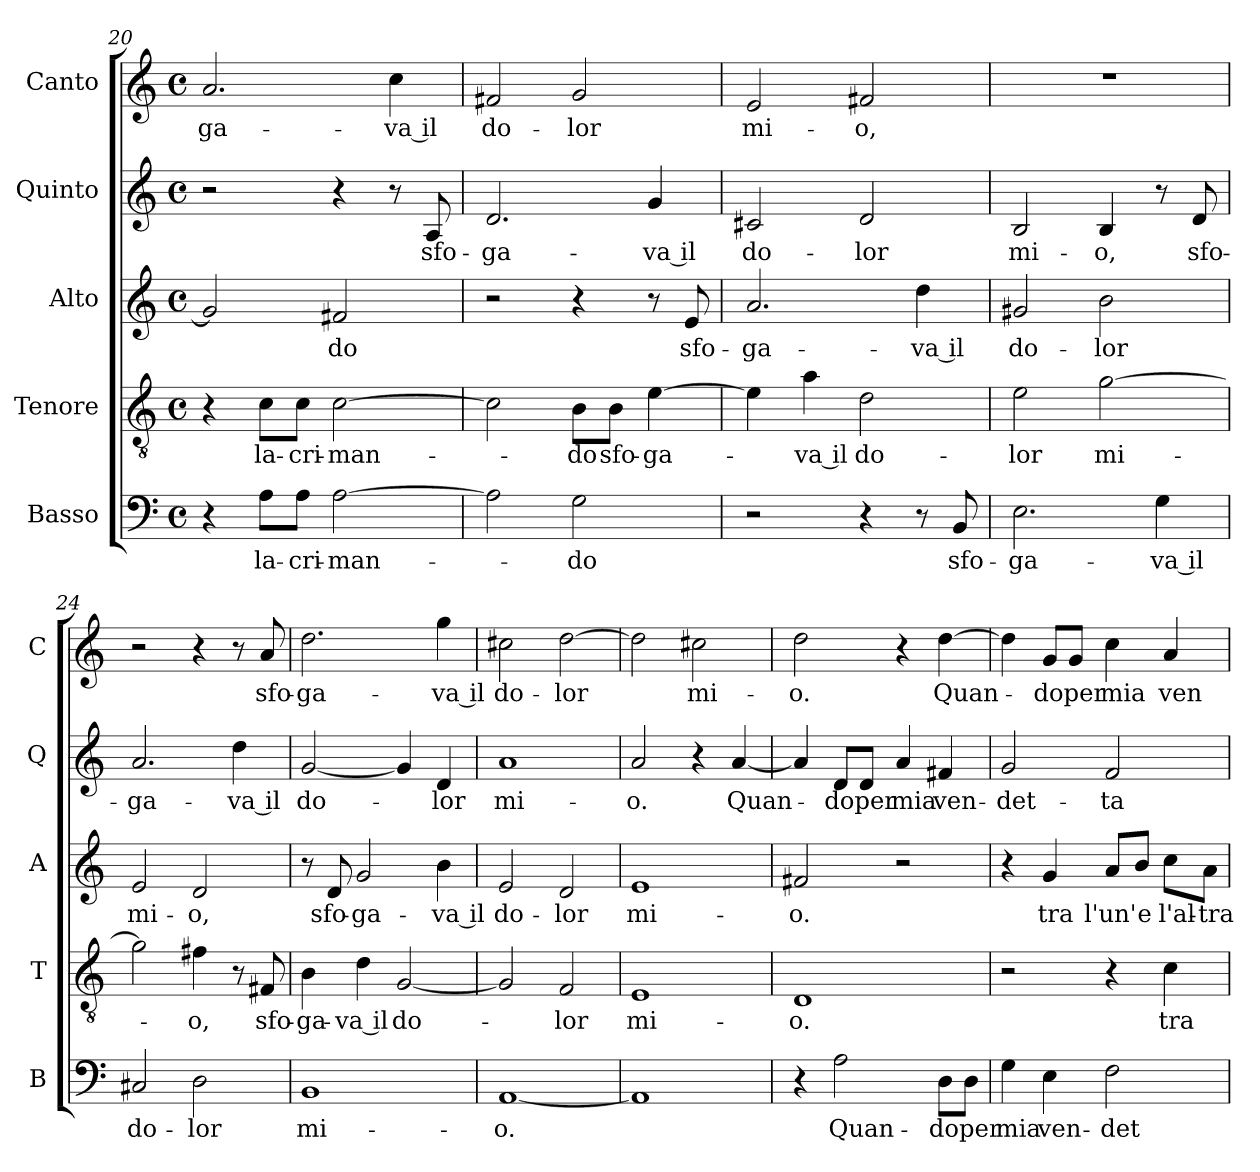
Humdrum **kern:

**kern	**text	**kern	**text	**kern	**text	**kern	**text	**kern	**text
*part5	*part5	*part4	*part4	*part3	*part3	*part2	*part2	*part1	*part1
*staff5	*staff5	*staff4	*staff4	*staff3	*staff3	*staff2	*staff2	*staff1	*staff1
*I"Basso	*	*I"Tenore	*	*I"Alto	*	*I"Quinto	*	*I"Canto	*
*I'B	*	*I'T	*	*I'A	*	*I'Q	*	*I'C	*
*clefF4	*	*clefGv2	*	*clefG2	*	*clefG2	*	*clefG2	*
*k[]	*	*k[]	*	*k[]	*	*k[]	*	*k[]	*
*C:	*	*C:	*	*C:	*	*C:	*	*C:	*
*M4/4	*	*M4/4	*	*M4/4	*	*M4/4	*	*M4/4	*
*met(c)	*	*met(c)	*	*met(c)	*	*met(c)	*	*met(c)	*
=20	=20	=20	=20	=20	=20	=20	=20	=20	=20
!	!	!	!	!	!	!	!	!	!LO:LY:b
4r	.	4r	.	2g/]	.	2r	.	2.a/	-ga-
!	!LO:LY:b	!	!LO:LY:b	!	!	!	!	!	!
8A\L	la-	8c\L	la-	.	.	.	.	.	.
!	!LO:LY:b	!	!LO:LY:b	!	!	!	!	!	!
8A\J	-cri-	8c\J	-cri-	.	.	.	.	.	.
!	!LO:LY:b	!	!LO:LY:b	!	!LO:LY:b	!	!	!	!
[2A\	-man-	[2c\	-man-	2f#X/	-do	4r	.	.	.
!	!	!	!	!	!	!	!	!	!LO:LY:b
.	.	.	.	.	.	8r	.	4cc\	-va il
!	!	!	!	!	!	!	!LO:LY:b	!	!
.	.	.	.	.	.	8A/	sfo-	.	.
=21	=21	=21	=21	=21	=21	=21	=21	=21	=21
!	!	!	!	!	!	!	!LO:LY:b	!	!LO:LY:b
2A\]	.	2c\]	.	2r	.	2.d/	-ga-	2f#X/	do-
!	!LO:LY:b	!	!LO:LY:b	!	!	!	!	!	!LO:LY:b
2G\	-do	8B\L	-do	4r	.	.	.	2g/	-lor
!	!	!	!LO:LY:b	!	!	!	!	!	!
.	.	8B\J	sfo-	.	.	.	.	.	.
!	!	!	!LO:LY:b	!	!	!	!LO:LY:b	!	!
.	.	[4e\	-ga-	8r	.	4g/	-va il	.	.
!	!	!	!	!	!LO:LY:b	!	!	!	!
.	.	.	.	8e/	sfo-	.	.	.	.
!!LO:LB:g=z
=22	=22	=22	=22	=22	=22	=22	=22	=22	=22
!	!	!	!	!	!LO:LY:b	!	!LO:LY:b	!	!LO:LY:b
2r	.	4e\]	.	2.a/	-ga-	2c#X/	do-	2e/	mi-
!	!	!	!LO:LY:b	!	!	!	!	!	!
.	.	4a\	-va il	.	.	.	.	.	.
!	!	!	!LO:LY:b	!	!	!	!LO:LY:b	!	!LO:LY:b
4r	.	2d\	do-	.	.	2d/	-lor	2f#X/	-o,
!	!	!	!	!	!LO:LY:b	!	!	!	!
8r	.	.	.	4dd\	-va il	.	.	.	.
!	!LO:LY:b	!	!	!	!	!	!	!	!
8BB/	sfo-	.	.	.	.	.	.	.	.
=23	=23	=23	=23	=23	=23	=23	=23	=23	=23
!	!LO:LY:b	!	!LO:LY:b	!	!LO:LY:b	!	!LO:LY:b	!	!
2.E\	-ga-	2e\	-lor	2g#X/	do-	2B/	mi-	1r	.
!	!	!	!LO:LY:b	!	!LO:LY:b	!	!LO:LY:b	!	!
.	.	[2g\	mi-	2b\	-lor	4B/	-o,	.	.
!	!LO:LY:b	!	!	!	!	!	!	!	!
4G\	-va il	.	.	.	.	8r	.	.	.
!	!	!	!	!	!	!	!LO:LY:b	!	!
.	.	.	.	.	.	8d/	sfo-	.	.
=24	=24	=24	=24	=24	=24	=24	=24	=24	=24
!	!LO:LY:b	!	!	!	!LO:LY:b	!	!LO:LY:b	!	!
2C#X/	do-	2g\]	.	2e/	mi-	2.a/	-ga-	2r	.
!	!LO:LY:b	!	!LO:LY:b	!	!LO:LY:b	!	!	!	!
2D\	-lor	4f#X\	-o,	2d/	-o,	.	.	4r	.
!	!	!	!	!	!	!	!LO:LY:b	!	!
.	.	8r	.	.	.	4dd\	-va il	8r	.
!	!	!	!LO:LY:b	!	!	!	!	!	!LO:LY:b
.	.	8F#X/	sfo-	.	.	.	.	8a/	sfo-
=25	=25	=25	=25	=25	=25	=25	=25	=25	=25
!	!LO:LY:b	!	!LO:LY:b	!	!	!	!LO:LY:b	!	!LO:LY:b
1BB	mi-	4B\	-ga-	8r	.	[2g/	do-	2.dd\	-ga-
!	!	!	!	!	!LO:LY:b	!	!	!	!
.	.	.	.	8d/	sfo-	.	.	.	.
!	!	!	!LO:LY:b	!	!LO:LY:b	!	!	!	!
.	.	4d\	-va il	2g/	-ga-	.	.	.	.
!	!	!	!LO:LY:b	!	!	!	!	!	!
.	.	[2G/	do-	.	.	4g/]	.	.	.
!	!	!	!	!	!LO:LY:b	!	!LO:LY:b	!	!LO:LY:b
.	.	.	.	4b\	-va il	4d/	-lor	4gg\	-va il
=26	=26	=26	=26	=26	=26	=26	=26	=26	=26
!	!LO:LY:b	!	!	!	!LO:LY:b	!	!LO:LY:b	!	!LO:LY:b
[1AA	-o.	2G/]	.	2e/	do-	1a	mi-	2cc#X\	do-
!	!	!	!LO:LY:b	!	!LO:LY:b	!	!	!	!LO:LY:b
.	.	2F/	-lor	2d/	-lor	.	.	[2dd\	-lor
!!LO:PB:g=z
=27	=27	=27	=27	=27	=27	=27	=27	=27	=27
!	!	!	!LO:LY:b	!	!LO:LY:b	!	!LO:LY:b	!	!
1AA]	.	1E	mi-	1e	mi-	2a/	-o.	2dd\]	.
!	!	!	!	!	!	!	!	!	!LO:LY:b
.	.	.	.	.	.	4r	.	2cc#X\	mi-
!	!	!	!	!	!	!	!LO:LY:b	!	!
.	.	.	.	.	.	[4a/	Quan-	.	.
=28	=28	=28	=28	=28	=28	=28	=28	=28	=28
!	!	!	!LO:LY:b	!	!LO:LY:b	!	!	!	!LO:LY:b
4r	.	1D	-o.	2f#X/	-o.	4a/]	.	2dd\	-o.
!	!LO:LY:b	!	!	!	!	!	!LO:LY:b	!	!
2A\	Quan-	.	.	.	.	8d/L	-do	.	.
!	!	!	!	!	!	!	!LO:LY:b	!	!
.	.	.	.	.	.	8d/J	per	.	.
!	!	!	!	!	!	!	!LO:LY:b	!	!
.	.	.	.	2r	.	4a/	mia	4r	.
!	!LO:LY:b	!	!	!	!	!	!LO:LY:b	!	!LO:LY:b
8D\L	-do	.	.	.	.	4f#X/	ven-	[4dd\	Quan-
!	!LO:LY:b	!	!	!	!	!	!	!	!
8D\J	per	.	.	.	.	.	.	.	.
=29	=29	=29	=29	=29	=29	=29	=29	=29	=29
!	!LO:LY:b	!	!	!	!	!	!LO:LY:b	!	!
4G\	mia	2r	.	4r	.	2g/	-det-	4dd\]	.
!	!LO:LY:b	!	!	!	!LO:LY:b	!	!	!	!LO:LY:b
4E\	ven-	.	.	4g/	tra	.	.	8g/L	-do
!	!	!	!	!	!	!	!	!	!LO:LY:b
.	.	.	.	.	.	.	.	8g/J	per
!	!LO:LY:b	!	!	!	!LO:LY:b	!	!LO:LY:b	!	!LO:LY:b
2F\	-det-	4r	.	8a/L	l'un'	2f/	-ta	4cc\	mia
!	!	!	!	!	!LO:LY:b	!	!	!	!
.	.	.	.	8b/J	e	.	.	.	.
!	!	!	!LO:LY:b	!	!LO:LY:b	!	!	!	!LO:LY:b
.	.	4c\	tra	8cc\L	l'al-	.	.	4a/	ven-
!	!	!	!	!	!LO:LY:b	!	!	!	!
.	.	.	.	8a\J	-tra	.	.	.	.
=	=	=	=	=	=	=	=	=	=
*-	*-	*-	*-	*-	*-	*-	*-	*-	*-
